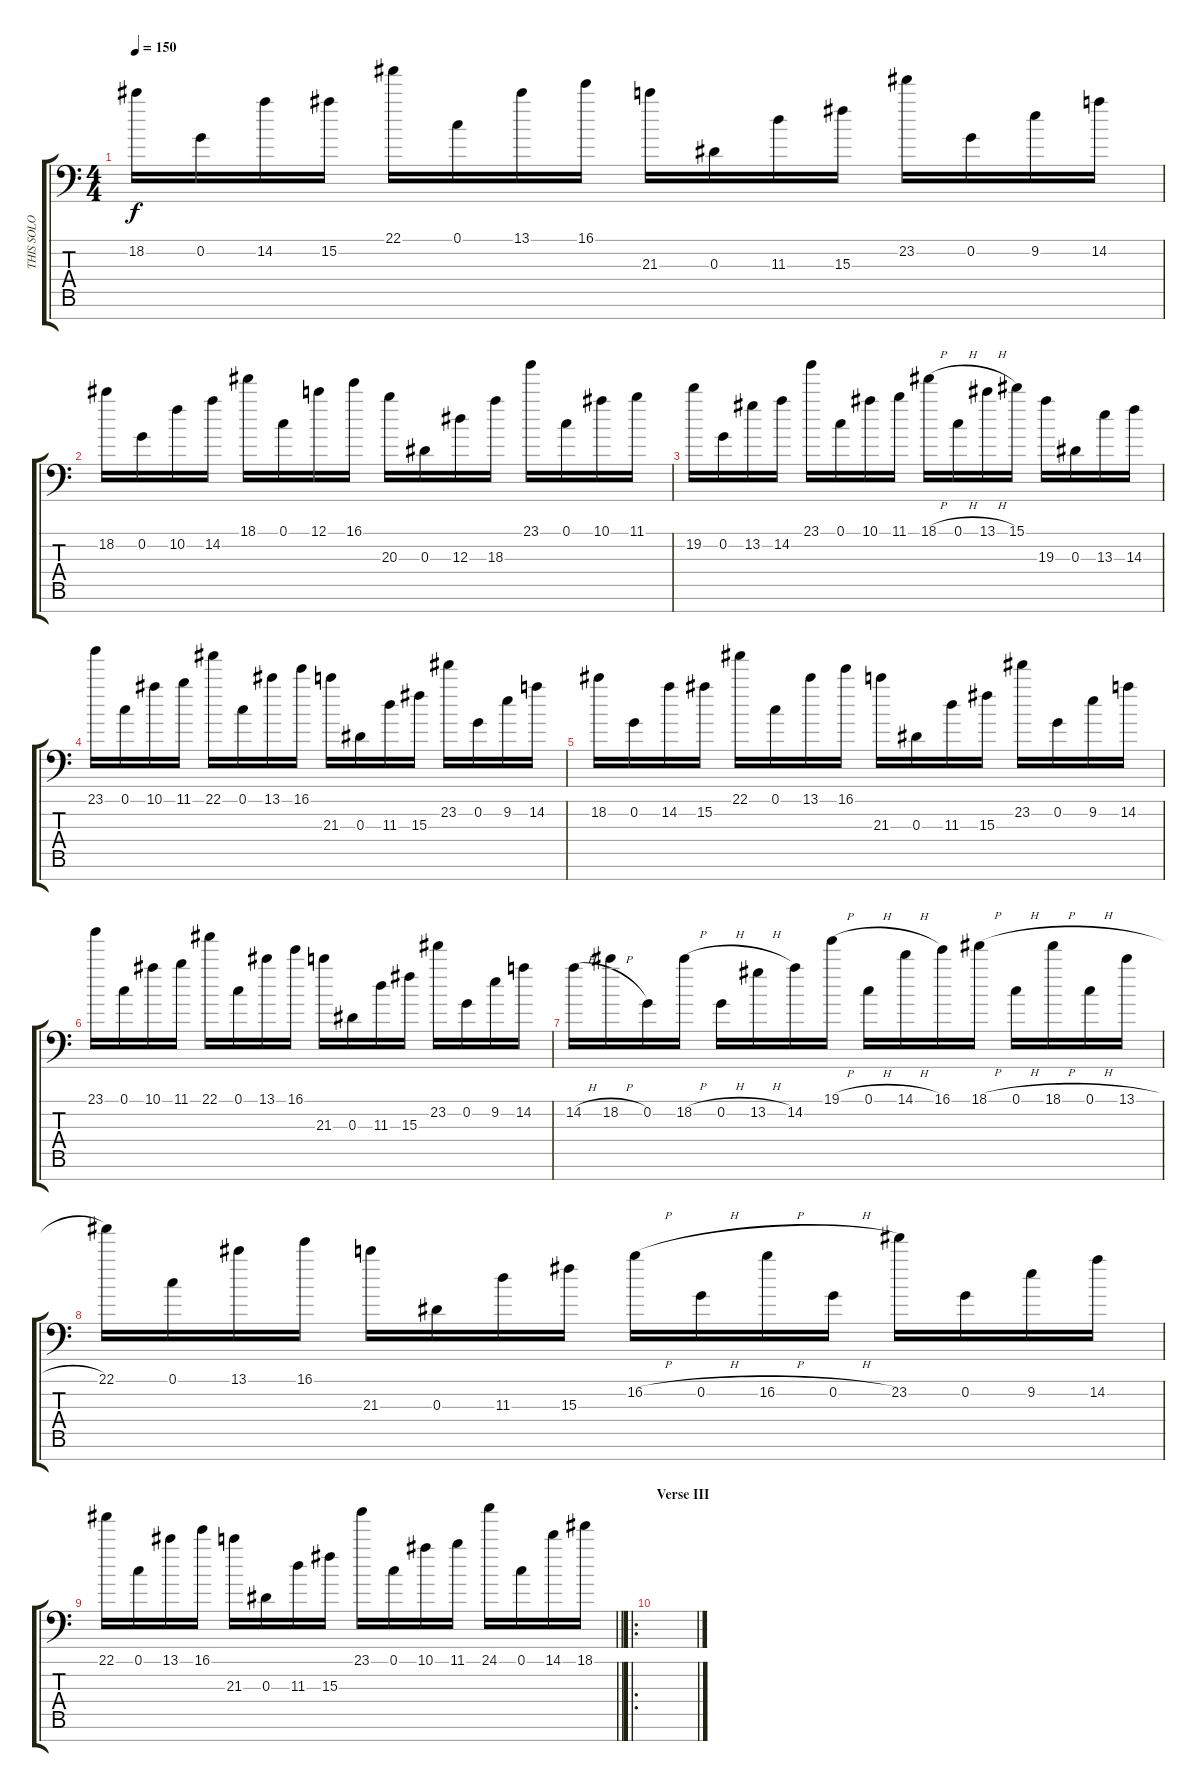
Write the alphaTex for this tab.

\track ("THIS SOLO SUKS TITTY GREASE" "THIS SOLO ") {instrument distortionguitar}
\staff {score tabs}
\tuning (C4 G3 Eb3 Bb2 F2 C2 G1) {hide}
\ts (4 4)
\tempo 150
\clef f4
\ks c
18.2.16{dy f} 0.2.16 14.2.16 15.2.16 22.1.16 0.1.16 13.1.16 16.1.16 21.3.16 0.3.16 11.3.16 15.3.16 23.2.16 0.2.16 9.2.16 14.2.16 |
18.2.16 0.2.16 10.2.16 14.2.16 18.1.16 0.1.16 12.1.16 16.1.16 20.3.16 0.3.16 12.3.16 18.3.16 23.1.16 0.1.16 10.1.16 11.1.16 |
19.2.16 0.2.16 13.2.16 14.2.16 23.1.16 0.1.16 10.1.16 11.1.16 18.1{h}.16 0.1{h}.16 13.1{h}.16 15.1.16 19.3.16 0.3.16 13.3.16 14.3.16 |
23.1.16 0.1.16 10.1.16 11.1.16 22.1.16 0.1.16 13.1.16 16.1.16 21.3.16 0.3.16 11.3.16 15.3.16 23.2.16 0.2.16 9.2.16 14.2.16 |
18.2.16 0.2.16 14.2.16 15.2.16 22.1.16 0.1.16 13.1.16 16.1.16 21.3.16 0.3.16 11.3.16 15.3.16 23.2.16 0.2.16 9.2.16 14.2.16 |
23.1.16 0.1.16 10.1.16 11.1.16 22.1.16 0.1.16 13.1.16 16.1.16 21.3.16 0.3.16 11.3.16 15.3.16 23.2.16 0.2.16 9.2.16 14.2.16 |
14.2{h}.16 18.2{h}.16 0.2.16 18.2{h}.16 0.2{h}.16 13.2{h}.16 14.2.16 19.1{h}.16 0.1{h}.16 14.1{h}.16 16.1.16 18.1{h}.16 0.1{h}.16 18.1{h}.16 0.1{h}.16 13.1{h}.16 |
22.1.16 0.1.16 13.1.16 16.1.16 21.3.16 0.3.16 11.3.16 15.3.16 16.2{h}.16 0.2{h}.16 16.2{h}.16 0.2{h}.16 23.2.16 0.2.16 9.2.16 14.2.16 |
\barLineRight lightlight
22.1.16 0.1.16 13.1.16 16.1.16 21.3.16 0.3.16 11.3.16 15.3.16 23.1.16 0.1.16 10.1.16 11.1.16 24.1.16 0.1.16 14.1.16 18.1.16 |
\ro
\section ("" "Verse III")
